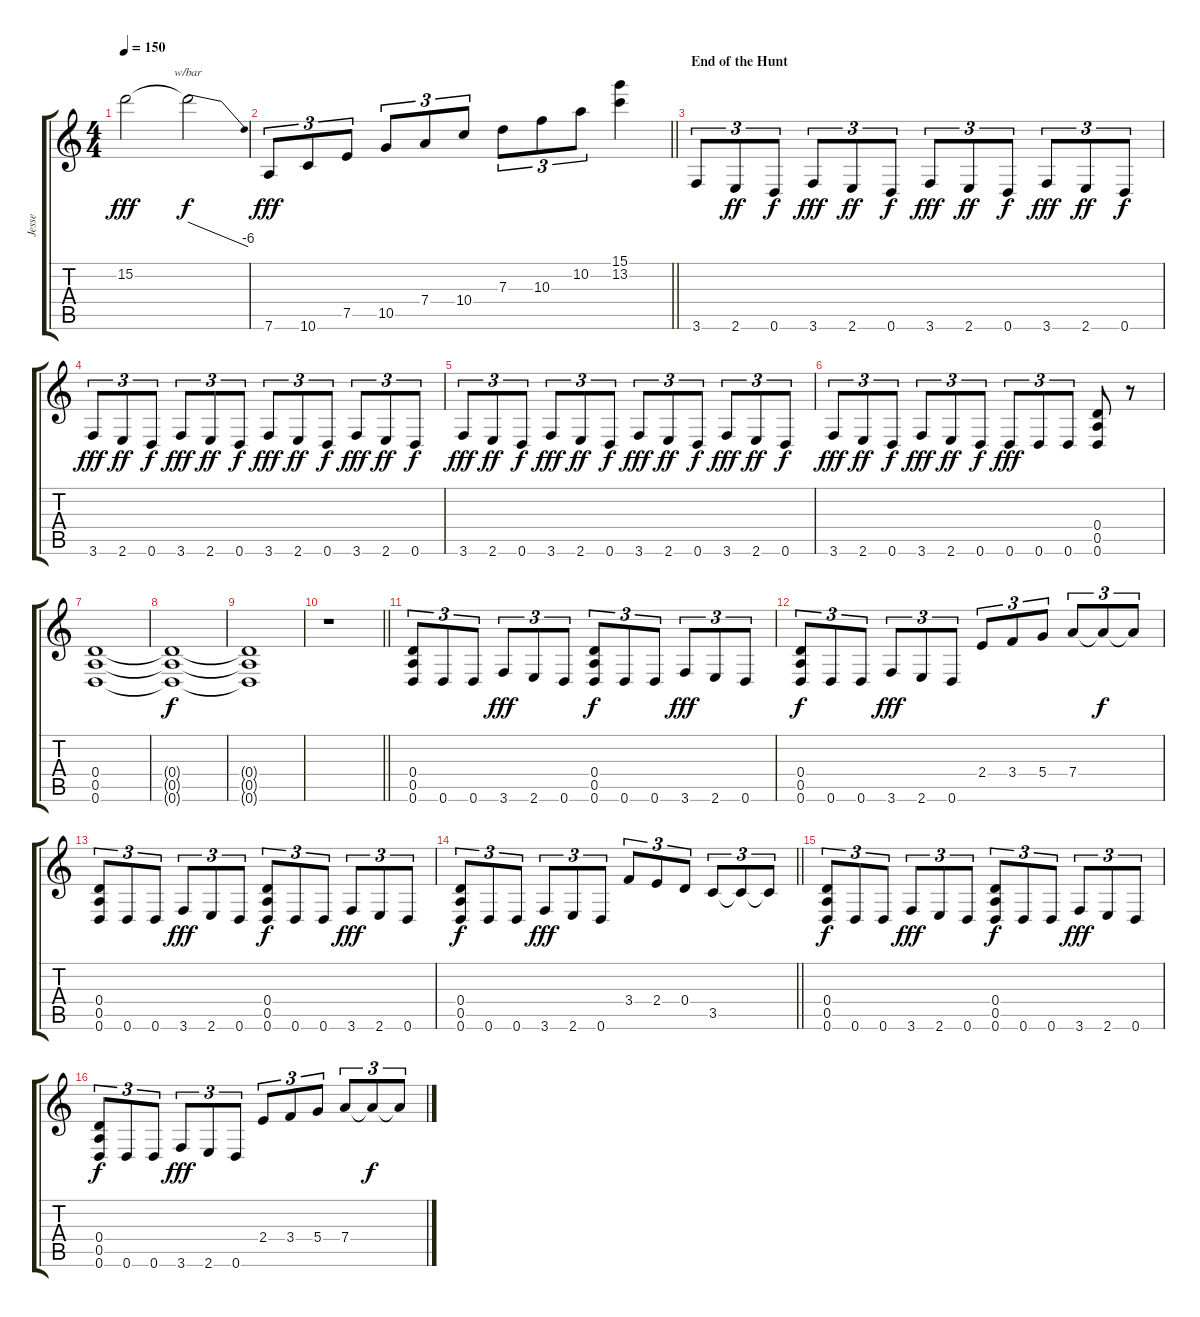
\track ("Jesse" "Jesse") {instrument electricguitarclean}
\staff {score tabs}
\tuning (E4 B3 G3 D3 A2 D2) {hide}
\ts (4 4)
\tempo 150
\clef g2
\ks c
15.2.2{dy fff} 15.2{t}.2{tbe (dive default 0 0 60 -24) dy f} |
\barLineRight lightlight
7.6.8{tu (3 2) dy fff} 10.6.8{tu (3 2)} 7.5.8{tu (3 2)} 10.5.8{tu (3 2)} 7.4.8{tu (3 2)} 10.4.8{tu (3 2)} 7.3.8{tu (3 2)} 10.3.8{tu (3 2)} 10.2.8{tu (3 2)} (15.1 13.2).4 |
\section ("" "End of the Hunt")
3.6.8{tu (3 2)} 2.6.8{tu (3 2) dy ff} 0.6.8{tu (3 2) dy f} 3.6.8{tu (3 2) dy fff} 2.6.8{tu (3 2) dy ff} 0.6.8{tu (3 2) dy f} 3.6.8{tu (3 2) dy fff} 2.6.8{tu (3 2) dy ff} 0.6.8{tu (3 2) dy f} 3.6.8{tu (3 2) dy fff} 2.6.8{tu (3 2) dy ff} 0.6.8{tu (3 2) dy f} |
3.6.8{tu (3 2) dy fff} 2.6.8{tu (3 2) dy ff} 0.6.8{tu (3 2) dy f} 3.6.8{tu (3 2) dy fff} 2.6.8{tu (3 2) dy ff} 0.6.8{tu (3 2) dy f} 3.6.8{tu (3 2) dy fff} 2.6.8{tu (3 2) dy ff} 0.6.8{tu (3 2) dy f} 3.6.8{tu (3 2) dy fff} 2.6.8{tu (3 2) dy ff} 0.6.8{tu (3 2) dy f} |
3.6.8{tu (3 2) dy fff} 2.6.8{tu (3 2) dy ff} 0.6.8{tu (3 2) dy f} 3.6.8{tu (3 2) dy fff} 2.6.8{tu (3 2) dy ff} 0.6.8{tu (3 2) dy f} 3.6.8{tu (3 2) dy fff} 2.6.8{tu (3 2) dy ff} 0.6.8{tu (3 2) dy f} 3.6.8{tu (3 2) dy fff} 2.6.8{tu (3 2) dy ff} 0.6.8{tu (3 2) dy f} |
3.6.8{tu (3 2) dy fff} 2.6.8{tu (3 2) dy ff} 0.6.8{tu (3 2) dy f} 3.6.8{tu (3 2) dy fff} 2.6.8{tu (3 2) dy ff} 0.6.8{tu (3 2) dy f} 0.6.8{tu (3 2) dy fff} 0.6.8{tu (3 2)} 0.6.8{tu (3 2)} (0.4 0.5 0.6).8 r.8 |
(0.4 0.5 0.6).1 |
(0.4{t} 0.5{t} 0.6{t}).1{dy f} |
(0.4{t} 0.5{t} 0.6{t}).1 |
\barLineRight lightlight
r.1 |
(0.4 0.5 0.6).8{tu (3 2) volume 14 instrument overdrivenguitar} 0.6.8{tu (3 2)} 0.6.8{tu (3 2)} 3.6.8{tu (3 2) dy fff} 2.6.8{tu (3 2)} 0.6.8{tu (3 2)} (0.4 0.5 0.6).8{tu (3 2) dy f} 0.6.8{tu (3 2)} 0.6.8{tu (3 2)} 3.6.8{tu (3 2) dy fff} 2.6.8{tu (3 2)} 0.6.8{tu (3 2)} |
(0.4 0.5 0.6).8{tu (3 2) dy f} 0.6.8{tu (3 2)} 0.6.8{tu (3 2)} 3.6.8{tu (3 2) dy fff} 2.6.8{tu (3 2)} 0.6.8{tu (3 2)} 2.4.8{tu (3 2)} 3.4.8{tu (3 2)} 5.4.8{tu (3 2)} 7.4.8{tu (3 2)} 7.4{t}.8{tu (3 2) dy f} 7.4{t}.8{tu (3 2)} |
(0.4 0.5 0.6).8{tu (3 2)} 0.6.8{tu (3 2)} 0.6.8{tu (3 2)} 3.6.8{tu (3 2) dy fff} 2.6.8{tu (3 2)} 0.6.8{tu (3 2)} (0.4 0.5 0.6).8{tu (3 2) dy f} 0.6.8{tu (3 2)} 0.6.8{tu (3 2)} 3.6.8{tu (3 2) dy fff} 2.6.8{tu (3 2)} 0.6.8{tu (3 2)} |
\barLineRight lightlight
(0.4 0.5 0.6).8{tu (3 2) dy f} 0.6.8{tu (3 2)} 0.6.8{tu (3 2)} 3.6.8{tu (3 2) dy fff} 2.6.8{tu (3 2)} 0.6.8{tu (3 2)} 3.4.8{tu (3 2)} 2.4.8{tu (3 2)} 0.4.8{tu (3 2)} 3.5.8{tu (3 2)} 3.5{t}.8{tu (3 2)} 3.5{t}.8{tu (3 2)} |
(0.4 0.5 0.6).8{tu (3 2) dy f} 0.6.8{tu (3 2)} 0.6.8{tu (3 2)} 3.6.8{tu (3 2) dy fff} 2.6.8{tu (3 2)} 0.6.8{tu (3 2)} (0.4 0.5 0.6).8{tu (3 2) dy f} 0.6.8{tu (3 2)} 0.6.8{tu (3 2)} 3.6.8{tu (3 2) dy fff} 2.6.8{tu (3 2)} 0.6.8{tu (3 2)} |
(0.4 0.5 0.6).8{tu (3 2) dy f} 0.6.8{tu (3 2)} 0.6.8{tu (3 2)} 3.6.8{tu (3 2) dy fff} 2.6.8{tu (3 2)} 0.6.8{tu (3 2)} 2.4.8{tu (3 2)} 3.4.8{tu (3 2)} 5.4.8{tu (3 2)} 7.4.8{tu (3 2)} 7.4{t}.8{tu (3 2) dy f} 7.4{t}.8{tu (3 2)}
